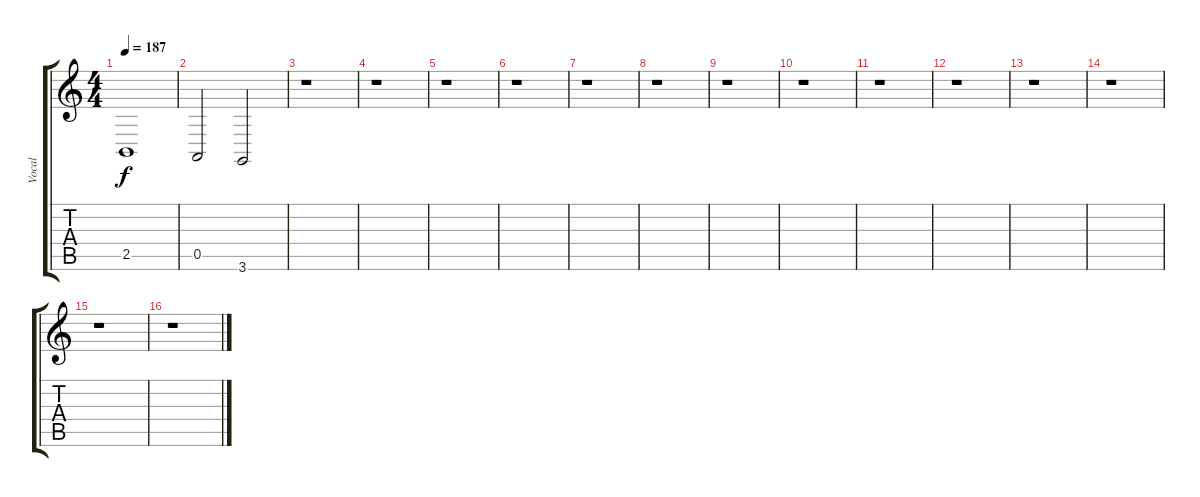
\track ("Vocal" "Vocal") {instrument oboe}
\staff {score tabs}
\tuning (E4 B3 G3 D3 A2 E2) {hide}
\ts (4 4)
\tempo 187
\clef g2
\ks c
2.5.1{dy f} |
0.5.2 3.6.2 |
r.1 |
r.1 |
r.1 |
r.1 |
r.1 |
r.1 |
r.1 |
r.1 |
r.1 |
r.1 |
r.1 |
r.1 |
r.1 |
r.1
